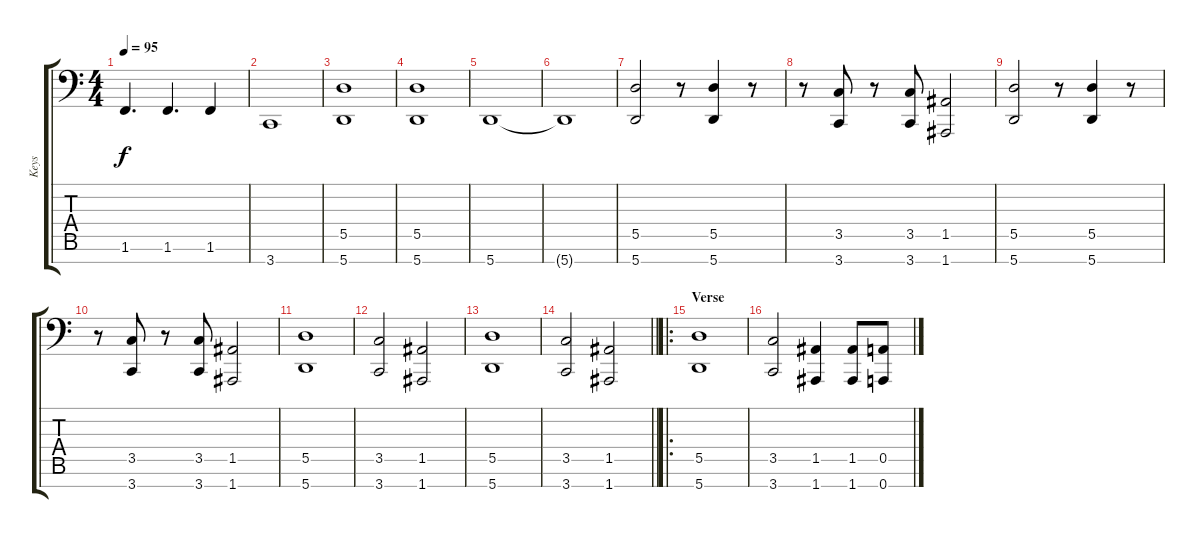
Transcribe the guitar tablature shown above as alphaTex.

\track ("Keys " "Keys ") {instrument lead3calliope}
\staff {score tabs}
\tuning (E4 B3 G3 D3 A2 E2 A1) {hide}
\ts (4 4)
\tempo 95
\clef f4
\ks c
1.6.4{d dy f} 1.6.4{d} 1.6.4 |
3.7.1 |
(5.5 5.7).1 |
(5.5 5.7).1 |
5.7.1 |
5.7{t}.1 |
(5.5 5.7).2 r.8 (5.5 5.7).4 r.8 |
r.8 (3.5 3.7).8 r.8 (3.5 3.7).8 (1.5 1.7).2 |
(5.5 5.7).2 r.8 (5.5 5.7).4 r.8 |
r.8 (3.5 3.7).8 r.8 (3.5 3.7).8 (1.5 1.7).2 |
(5.5 5.7).1 |
(3.5 3.7).2 (1.5 1.7).2 |
(5.5 5.7).1 |
\barLineRight lightlight
(3.5 3.7).2 (1.5 1.7).2 |
\ro
\section ("" "Verse")
(5.5 5.7).1 |
(3.5 3.7).2 (1.5 1.7).4 (1.5 1.7).8 (0.5 0.7).8
